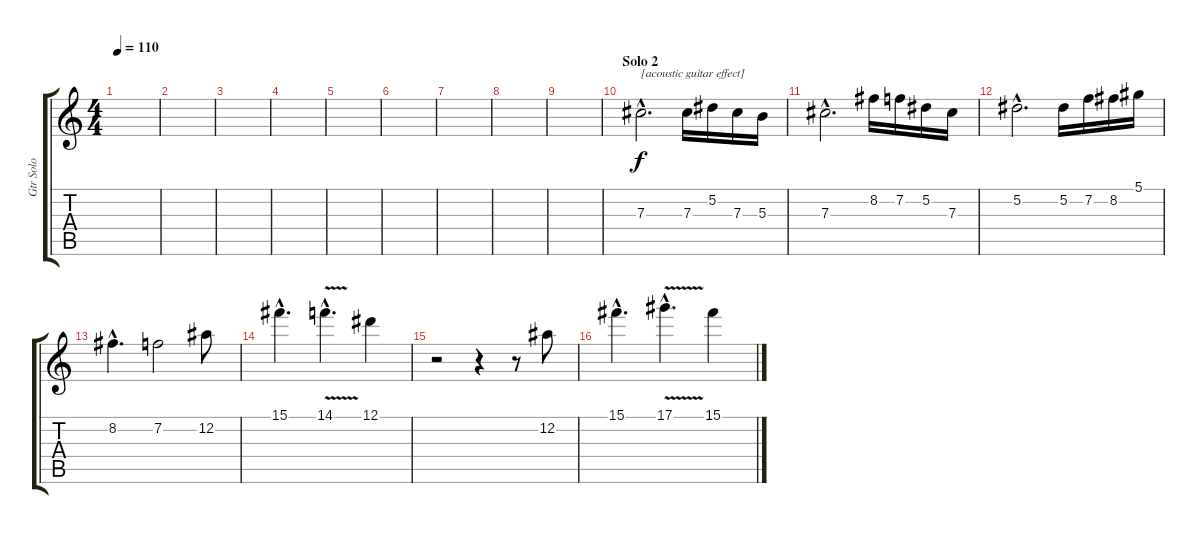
\track ("Gtr Solo" "Gtr Solo") {instrument distortionguitar}
\staff {score tabs}
\tuning (Eb4 Bb3 Gb3 Db3 Ab2 Eb2) {hide}
\ts (4 4)
\tempo 110
\clef g2
\ks c
|
|
|
|
|
|
|
|
|
\section ("" "Solo 2")
7.3{hac}.2{d txt "[acoustic guitar effect]" volume 16 instrument acousticguitarsteel} 7.3.16 5.2.16 7.3.16 5.3.16 |
7.3{hac}.2{d} 8.2.16 7.2.16 5.2.16 7.3.16 |
5.2{hac}.2{d} 5.2.16 7.2.16 8.2.16 5.1.16 |
8.2{hac}.4{d} 7.2.2 12.2.8 |
15.1{hac}.4{d} 14.1{v hac}.4{d} 12.1.4 |
r.2 r.4 r.8 12.2.8 |
15.1{hac}.4{d} 17.1{v hac}.4{d} 15.1.4
